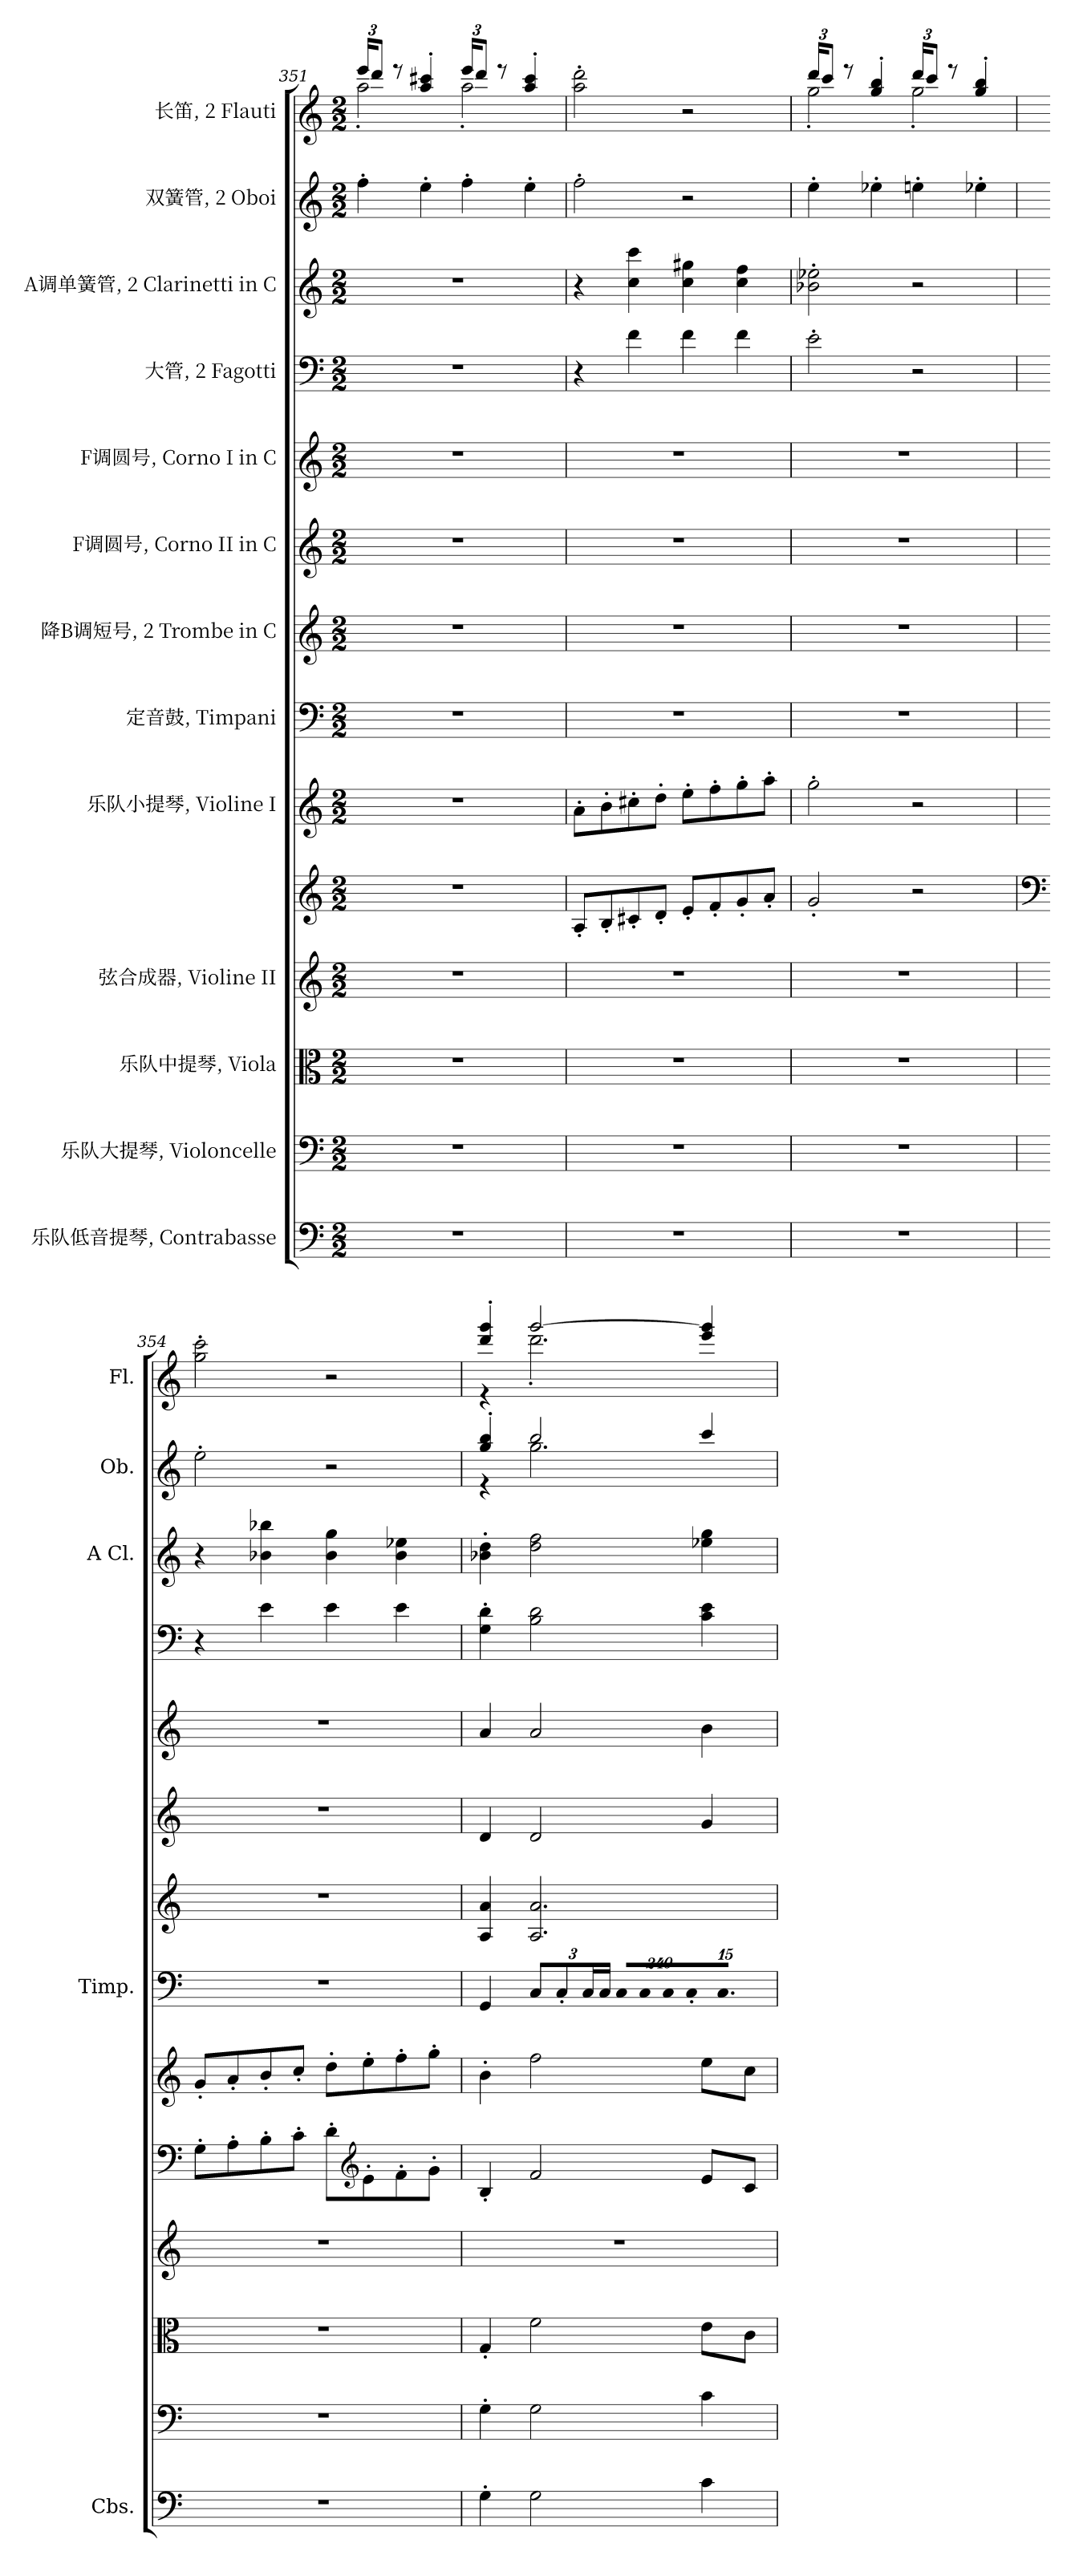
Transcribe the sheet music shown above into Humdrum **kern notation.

**kern	**kern	**kern	**kern	**kern	**kern	**kern	**kern	**kern	**kern	**kern	**kern	**kern	**kern
*part13	*part12	*part11	*part10	*part10	*part9	*part8	*part7	*part6	*part5	*part4	*part3	*part2	*part1
*staff14	*staff13	*staff12	*staff11	*staff10	*staff9	*staff8	*staff7	*staff6	*staff5	*staff4	*staff3	*staff2	*staff1
*I"乐队低音提琴, Contrabasse	*I"乐队大提琴, Violoncelle	*I"乐队中提琴, Viola	*I"弦合成器, Violine II	*	*I"乐队小提琴, Violine I	*I"定音鼓, Timpani	*I"降B调短号, 2 Trombe in C	*I"F调圆号, Corno II in C	*I"F调圆号, Corno I in C	*I"大管, 2 Fagotti	*I"A调单簧管, 2 Clarinetti in C	*I"双簧管, 2 Oboi	*I"长笛, 2 Flauti
*I'Cbs.	*	*	*	*	*	*I'Timp.	*	*	*	*	*I'A Cl.	*I'Ob.	*I'Fl.
*clefF4	*clefF4	*clefC3	*clefG2	*clefG2	*clefG2	*clefF4	*clefG2	*clefG2	*clefG2	*clefF4	*clefG2	*clefG2	*clefG2
*ITrd7c12	*	*	*	*	*	*	*ITrd1c2	*ITrd4c7	*ITrd4c7	*	*ITrd2c3	*	*
*k[]	*k[]	*k[]	*k[]	*k[]	*k[]	*k[]	*k[b-e-]	*k[b-]	*k[b-]	*k[]	*k[f#c#g#]	*k[]	*k[]
*M2/2	*M2/2	*M2/2	*M2/2	*M2/2	*M2/2	*M2/2	*M2/2	*M2/2	*M2/2	*M2/2	*M2/2	*M2/2	*M2/2
*MM245	*MM245	*MM245	*MM245	*MM245	*MM245	*MM245	*MM245	*MM245	*MM245	*MM245	*MM245	*MM245	*MM245
*	*	*	*	*	*	*	*	*	*	*	*	*	*Xbrackettup
=351	=351	=351	=351	=351	=351	=351	=351	=351	=351	=351	=351	=351	=351
*	*	*	*	*	*	*	*	*	*	*	*	*	*^
1r	1r	1r	1r	1r	1r	1r	1r	1r	1r	1r	1r	4ff'\	24eee/KL	2aa'\
.	.	.	.	.	.	.	.	.	.	.	.	.	12ddd/J	.
.	.	.	.	.	.	.	.	.	.	.	.	.	8r	.
.	.	.	.	.	.	.	.	.	.	.	.	4ee'\	4aa/' 4ccc#X/'	.
*	*	*	*	*	*	*	*	*	*	*	*	*	*MM260	*
.	.	.	.	.	.	.	.	.	.	.	.	4ff'\	24eee/KL	2aa'\
.	.	.	.	.	.	.	.	.	.	.	.	.	12ddd/J	.
.	.	.	.	.	.	.	.	.	.	.	.	.	8r	.
.	.	.	.	.	.	.	.	.	.	.	.	4ee'\	4aa/' 4ccc#/'	.
*	*	*	*	*	*	*	*	*	*	*	*	*	*v	*v
=352	=352	=352	=352	=352	=352	=352	=352	=352	=352	=352	=352	=352	=352
*	*	*	*	*	*	*	*	*	*	*	*	*	*MM245
1r	1r	1r	1r	8A'/L	8a'\L	1r	1r	1r	1r	4r	4r	2ff'\	2aa\' 2ddd\'
.	.	.	.	8B'/	8b'\	.	.	.	.	.	.	.	.
.	.	.	.	8c#X'/	8cc#X'\	.	.	.	.	4f\	4a\ 4aa\	.	.
.	.	.	.	8d'/J	8dd'\J	.	.	.	.	.	.	.	.
*	*	*	*	*	*	*	*	*	*	*	*	*	*MM260
.	.	.	.	8e'/L	8ee'\L	.	.	.	.	4f\	4a\ 4ee#X\	2r	2r
.	.	.	.	8f'/	8ff'\	.	.	.	.	.	.	.	.
.	.	.	.	8g'/	8gg'\	.	.	.	.	4f\	4a\ 4dd\	.	.
.	.	.	.	8a'/J	8aa'\J	.	.	.	.	.	.	.	.
=353	=353	=353	=353	=353	=353	=353	=353	=353	=353	=353	=353	=353	=353
*	*	*	*	*	*	*	*	*	*	*	*	*	*MM245
*	*	*	*	*	*	*	*	*	*	*	*	*	*^
1r	1r	1r	1r	2g'/	2gg'\	1r	1r	1r	1r	2e'\	2gn\' 2ccn\'	4ee'\	24ddd/KL	2gg'\
.	.	.	.	.	.	.	.	.	.	.	.	.	12ccc/J	.
.	.	.	.	.	.	.	.	.	.	.	.	.	8r	.
.	.	.	.	.	.	.	.	.	.	.	.	4ee-X'\	4gg/' 4bb/'	.
*	*	*	*	*	*	*	*	*	*	*	*	*	*MM260	*
.	.	.	.	2r	2r	.	.	.	.	2r	2r	4een'\	24ddd/KL	2gg'\
.	.	.	.	.	.	.	.	.	.	.	.	.	12ccc/J	.
.	.	.	.	.	.	.	.	.	.	.	.	.	8r	.
.	.	.	.	.	.	.	.	.	.	.	.	4ee-X'\	4gg/' 4bb/'	.
*	*	*	*	*	*	*	*	*	*	*	*	*	*v	*v
!!LO:PB:g=z
=354	=354	=354	=354	=354	=354	=354	=354	=354	=354	=354	=354	=354	=354
*	*	*	*	*clefF4	*	*	*	*	*	*	*	*	*
*	*	*	*	*	*	*	*	*	*	*	*	*	*MM245
1r	1r	1r	1r	8G'\L	8g'/L	1r	1r	1r	1r	4r	4r	2ee'\	2gg\' 2ccc\'
.	.	.	.	8A'\	8a'/	.	.	.	.	.	.	.	.
.	.	.	.	8B'\	8b'/	.	.	.	.	4e\	4gn\ 4ggn\	.	.
.	.	.	.	8c'\J	8cc'/J	.	.	.	.	.	.	.	.
*	*	*	*	*	*	*	*	*	*	*	*	*	*MM260
.	.	.	.	8d'\L	8dd'\L	.	.	.	.	4e\	4g\ 4ee\	2r	2r
*	*	*	*	*clefG2	*	*	*	*	*	*	*	*	*
.	.	.	.	8e'\	8ee'\	.	.	.	.	.	.	.	.
.	.	.	.	8f'\	8ff'\	.	.	.	.	4e\	4g\ 4ccn\	.	.
.	.	.	.	8g'\J	8gg'\J	.	.	.	.	.	.	.	.
=355	=355	=355	=355	=355	=355	=355	=355	=355	=355	=355	=355	=355	=355
*	*	*	*	*	*	*	*	*	*	*	*	*	*MM245
*	*	*	*	*	*	*	*	*	*	*	*	*^	*^
4GG'\	4G'\	4G'/	1r	4B'/	4b'\	4GG/	4G/ 4g/	4G/	4d/	4G\' 4d\'	4gn\' 4b\'	4gg/' 4bb/'	4r	4ddd/' 4ggg/'	4r
*	*	*	*	*	*	*Xbrackettup	*	*	*	*	*	*	*	*	*
2GG\	2G\	2f\	.	2f/	2ff\	12C/L	2.G/ 2.g/	2G/	2d/	2B\ 2d\	2b\ 2dd\	2bb/	2.gg\	[2ggg/	2.ddd'\
.	.	.	.	.	.	12C'/	.	.	.	.	.	.	.	.	.
.	.	.	.	.	.	24C/L	.	.	.	.	.	.	.	.	.
.	.	.	.	.	.	24C/JJ	.	.	.	.	.	.	.	.	.
!	!	!	!	!	!	!LO:N:vis=16	!	!	!	!	!	!	!	!	!
.	.	.	.	.	.	1920%137C/LL	.	.	.	.	.	.	.	.	.
!	!	!	!	!	!	!LO:N:vis=16	!	!	!	!	!	!	!	!	!
.	.	.	.	.	.	1920%137C/	.	.	.	.	.	.	.	.	.
!	!	!	!	!	!	!LO:N:vis=16	!	!	!	!	!	!	!	!	!
.	.	.	.	.	.	1920%137C/	.	.	.	.	.	.	.	.	.
!	!	!	!	!	!	!LO:N:vis=16	!	!	!	!	!	!	!	!	!
.	.	.	.	.	.	1920%137C'/J	.	.	.	.	.	.	.	.	.
4C\	4c\	8e\L	.	8e/L	8ee\L	.	.	4c/	4e\	4c\ 4e\	4ccn\ 4ee\	4ccc/	.	4eee/ 4ggg/]	.
.	.	.	.	.	.	1920ryy	.	.	.	.	.	.	.	.	.
!	!	!	!	!	!	!LO:N:vis=4.	!	!	!	!	!	!	!	!	!
.	.	.	.	.	.	640%137C/J	.	.	.	.	.	.	.	.	.
.	.	8c\J	.	8c/J	8cc\J	.	.	.	.	.	.	.	.	.	.
*	*	*	*	*	*	*	*	*	*	*	*	*v	*v	*	*
*	*	*	*	*	*	*	*	*	*	*	*	*	*v	*v
=	=	=	=	=	=	=	=	=	=	=	=	=	=
*-	*-	*-	*-	*-	*-	*-	*-	*-	*-	*-	*-	*-	*-
